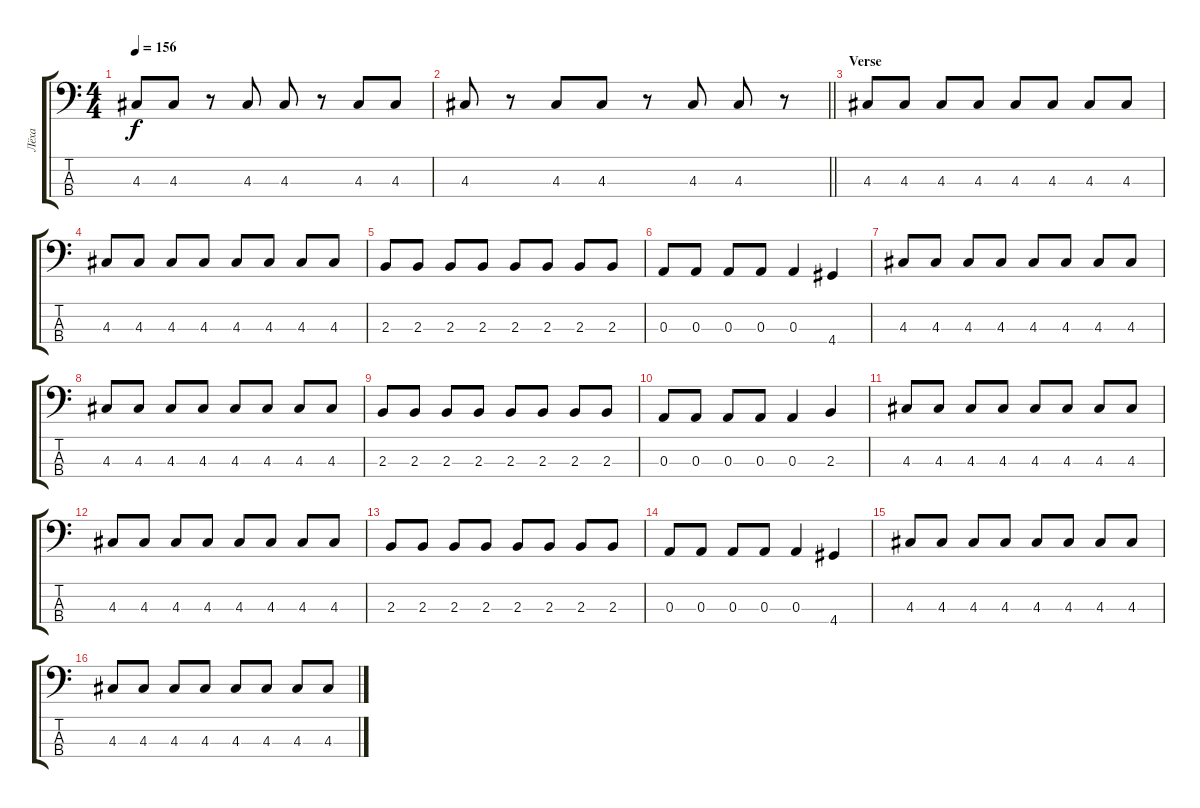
\track ("Лёха" "Лёха") {instrument electricbassfinger}
\staff {score tabs}
\tuning (G2 D2 A1 E1) {hide}
\ts (4 4)
\tempo 156
\clef f4
\ks c
4.3.8{dy f} 4.3.8 r.8 4.3.8 4.3.8 r.8 4.3.8 4.3.8 |
\barLineRight lightlight
4.3.8 r.8 4.3.8 4.3.8 r.8 4.3.8 4.3.8 r.8 |
\section ("" "Verse")
4.3.8 4.3.8 4.3.8 4.3.8 4.3.8 4.3.8 4.3.8 4.3.8 |
4.3.8 4.3.8 4.3.8 4.3.8 4.3.8 4.3.8 4.3.8 4.3.8 |
2.3.8 2.3.8 2.3.8 2.3.8 2.3.8 2.3.8 2.3.8 2.3.8 |
0.3.8 0.3.8 0.3.8 0.3.8 0.3.4 4.4.4 |
4.3.8 4.3.8 4.3.8 4.3.8 4.3.8 4.3.8 4.3.8 4.3.8 |
4.3.8 4.3.8 4.3.8 4.3.8 4.3.8 4.3.8 4.3.8 4.3.8 |
2.3.8 2.3.8 2.3.8 2.3.8 2.3.8 2.3.8 2.3.8 2.3.8 |
0.3.8 0.3.8 0.3.8 0.3.8 0.3.4 2.3.4 |
4.3.8 4.3.8 4.3.8 4.3.8 4.3.8 4.3.8 4.3.8 4.3.8 |
4.3.8 4.3.8 4.3.8 4.3.8 4.3.8 4.3.8 4.3.8 4.3.8 |
2.3.8 2.3.8 2.3.8 2.3.8 2.3.8 2.3.8 2.3.8 2.3.8 |
0.3.8 0.3.8 0.3.8 0.3.8 0.3.4 4.4.4 |
4.3.8 4.3.8 4.3.8 4.3.8 4.3.8 4.3.8 4.3.8 4.3.8 |
4.3.8 4.3.8 4.3.8 4.3.8 4.3.8 4.3.8 4.3.8 4.3.8
